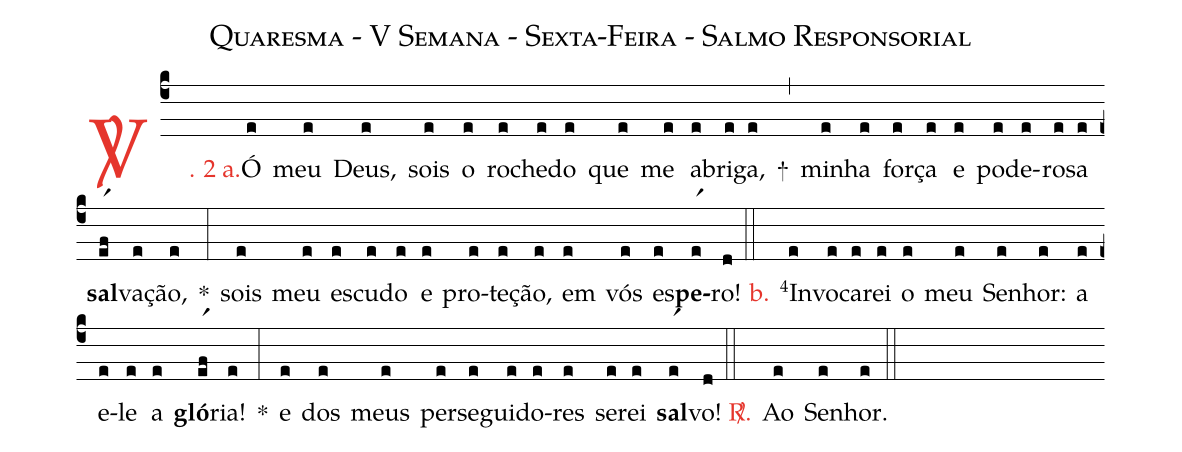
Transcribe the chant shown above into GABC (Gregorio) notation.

name: Quaresma - V Semana - Sexta-Feira - Salmo Responsorial;
%%
(c4)

<c><sp>V/</sp>. 2 a.</c>() Ó(e) meu(e) Deus,(e) sois(e) o(e) ro(e)che(e)do(e) que(e) me(e) a(e)bri(e)ga,(e) +(,)
mi(e)nha(e) for(e)ça(e) e(e) po(e)de(e)ro(e)sa(e) <b>sal</b>(er1f)va(e)ção,(e) *(:)
sois(e) meu(e) es(e)cu(e)do(e) e(e) pro(e)te(e)ção,(e) em(e) vós(e) es(e)<b>pe</b>(er1)ro!(d)

(::)

<nlba><c>b.</c>() <v>\VSup{4}</v>In</nlba>(e)vo(e)ca(e)rei(e) o(e) meu(e) Se(e)nhor:(e) a(e) e(e)le(e) a(e) <b>gló</b>(er1f)ria!(e) *(:)
e(e) dos(e) meus(e) per(e)se(e)gui(e)do(e)res(e) se(e)rei(e) <b>sal</b>(er1)vo!(d)

(::)

<nlba><c><sp>R/</sp>.</c>() Ao</nlba>(e) Se(e)nhor.(e)

(::)
